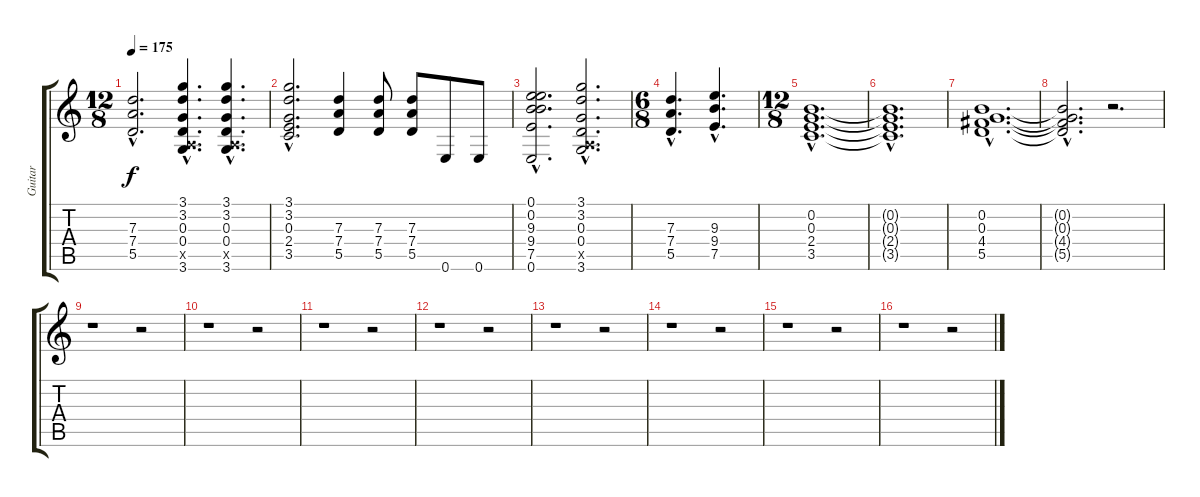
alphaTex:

\track ("Guitar" "Guitar") {instrument overdrivenguitar}
\staff {score tabs}
\tuning (E4 B3 G3 D3 A2 E2) {hide}
\ts (12 8)
\tempo 175
\clef g2
\ks c
(7.3{hac} 7.4{hac} 5.5{hac}).2{d dy f} (3.1{hac} 3.2{hac} 0.3{hac} 0.4{hac} 0.5{hac x} 3.6{hac}).4{d} (3.1{hac} 3.2{hac} 0.3{hac} 0.4{hac} 0.5{hac x} 3.6{hac}).4{d} |
(3.1{hac} 3.2{hac} 0.3{hac} 2.4{hac} 3.5{hac}).2{d} (7.3 7.4 5.5).4 (7.3 7.4 5.5).8 (7.3 7.4 5.5).8 0.6.8 0.6.8 |
(0.1{hac} 0.2{hac} 9.3{hac} 9.4{hac} 7.5{hac} 0.6{hac}).2{d} (3.1{hac} 3.2{hac} 0.3{hac} 0.4{hac} 0.5{hac x} 3.6{hac}).2{d} |
\ts (6 8)
(7.3{hac} 7.4{hac} 5.5{hac}).4{d} (9.3{hac} 9.4{hac} 7.5{hac}).4{d} |
\ts (12 8)
(0.2{hac} 0.3{hac} 2.4{hac} 3.5{hac}).1{d} |
(0.2{hac t} 0.3{hac t} 2.4{hac t} 3.5{hac t}).1{d} |
(0.2{hac} 0.3{hac} 4.4{hac} 5.5{hac}).1{d} |
(0.2{hac t} 0.3{hac t} 4.4{hac t} 5.5{hac t}).2{d} r.2{d} |
r.1 r.2 |
r.1 r.2 |
r.1 r.2 |
r.1 r.2 |
r.1 r.2 |
r.1 r.2 |
r.1 r.2 |
r.1 r.2
